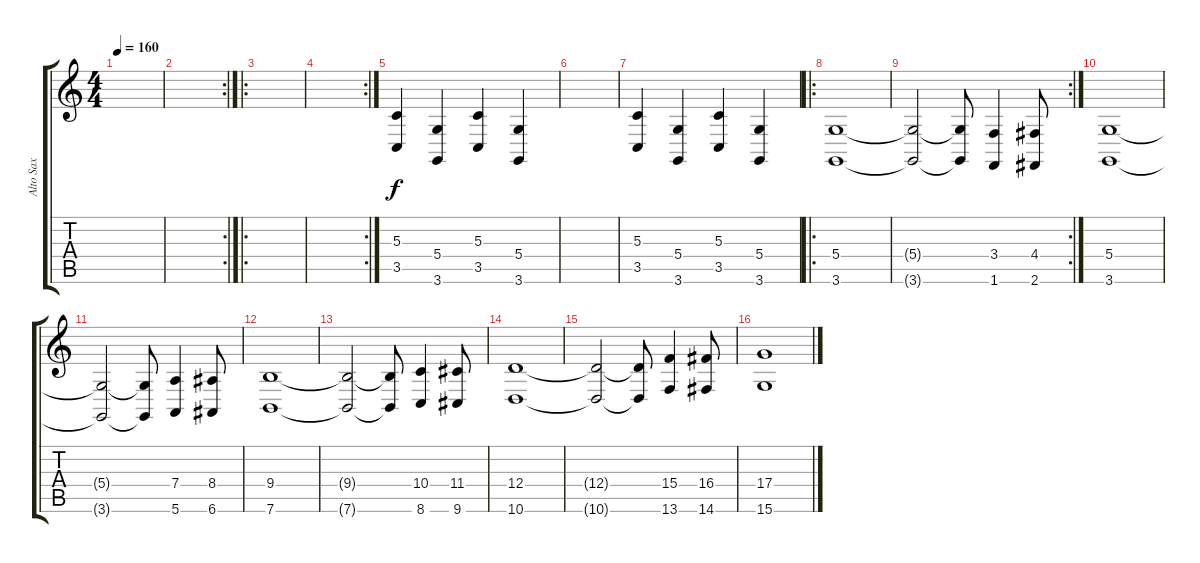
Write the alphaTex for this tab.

\track ("Alto Sax" "Alto Sax") {instrument altosax}
\staff {score tabs}
\tuning (E4 B3 G3 D3 A2 E2) {hide}
\ts (4 4)
\tempo 160
\clef g2
\ks c
|
\rc 2
|
\ro
|
\rc 2
|
(5.3 3.5).4 (5.4 3.6).4 (5.3 3.5).4 (5.4 3.6).4 |
|
(5.3 3.5).4 (5.4 3.6).4 (5.3 3.5).4 (5.4 3.6).4 |
\ro
(5.4 3.6).1 |
\rc 2
(5.4{t} 3.6{t}).2 (5.4{t} 3.6{t}).8 (3.4 1.6).4 (4.4 2.6).8 |
(5.4 3.6).1 |
(5.4{t} 3.6{t}).2 (5.4{t} 3.6{t}).8 (7.4 5.6).4 (8.4 6.6).8 |
(9.4 7.6).1 |
(9.4{t} 7.6{t}).2 (9.4{t} 7.6{t}).8 (10.4 8.6).4 (11.4 9.6).8 |
(12.4 10.6).1 |
(12.4{t} 10.6{t}).2 (12.4{t} 10.6{t}).8 (15.4 13.6).4 (16.4 14.6).8 |
(17.4 15.6).1
